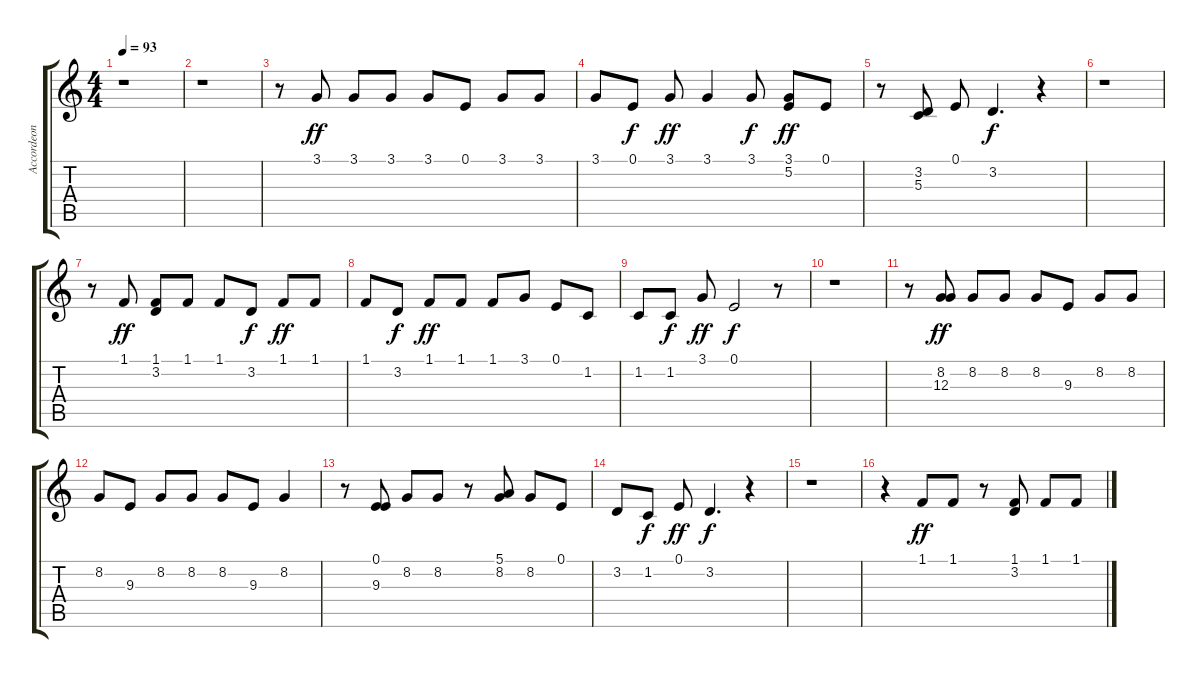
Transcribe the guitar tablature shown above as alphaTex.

\track ("Accordeon" "Accordeon") {instrument accordion}
\staff {score tabs}
\tuning (E4 B3 G3 D3 A2 E2) {hide}
\ts (4 4)
\tempo 93
\clef g2
\ks c
r.1{dy ff instrument accordion} |
r.1 |
r.8 3.1.8 3.1.8 3.1.8 3.1.8 0.1.8 3.1.8 3.1.8 |
3.1.8 0.1.8{dy f} 3.1.8{dy ff} 3.1.4 3.1.8{dy f} (3.1 5.2).8{dy ff} 0.1.8 |
r.8 (3.2 5.3).8 0.1.8 3.2.4{d dy f} r.4 |
r.1 |
r.8 1.1.8{dy ff} (1.1 3.2).8 1.1.8 1.1.8 3.2.8{dy f} 1.1.8{dy ff} 1.1.8 |
1.1.8 3.2.8{dy f} 1.1.8{dy ff} 1.1.8 1.1.8 3.1.8 0.1.8 1.2.8 |
1.2.8 1.2.8{dy f} 3.1.8{dy ff} 0.1.2{dy f} r.8 |
r.1 |
r.8 (8.2 12.3).8{dy ff} 8.2.8 8.2.8 8.2.8 9.3.8 8.2.8 8.2.8 |
8.2.8 9.3.8 8.2.8 8.2.8 8.2.8 9.3.8 8.2.4 |
r.8 (0.1 9.3).8 8.2.8 8.2.8 r.8 (5.1 8.2).8 8.2.8 0.1.8 |
3.2.8 1.2.8{dy f} 0.1.8{dy ff} 3.2.4{d dy f} r.4 |
r.1 |
r.4 1.1.8{dy ff} 1.1.8 r.8 (1.1 3.2).8 1.1.8 1.1.8
